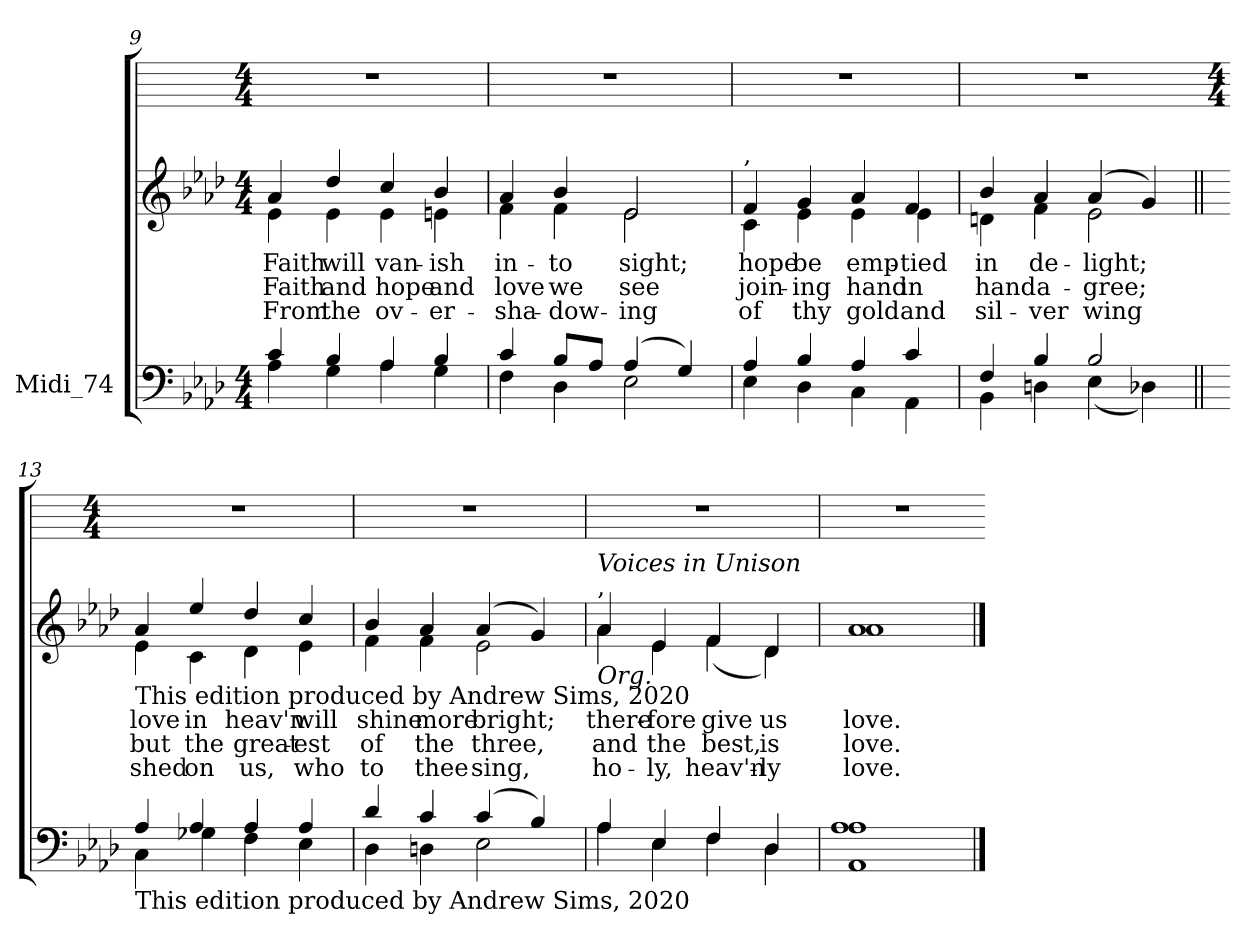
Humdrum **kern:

**kern	**kern	**text	**text	**text	**kern
*part3	*part2	*part2	*part2	*part2	*part1
*staff3	*staff2	*staff2	*staff2	*staff2	*staff1
*I"Midi_74	*	*	*	*	*
!!LO:LB:g=z
*clefF4	*clefG2	*	*	*	*
*k[b-e-a-d-]	*k[b-e-a-d-]	*	*	*	*
*A-:	*A-:	*	*	*	*
*M4/4	*M4/4	*	*	*	*M4/4
=9	=9	=9	=9	=9	=9
*^	*	*	*	*	*
!	!	!	!LO:LY:b	!LO:LY:b	!LO:LY:b	!
*	*	*^	*	*	*	*
4c/	4A-\	4a-/	4e-\	Faith	Faith	From	1r
!	!	!	!	!LO:LY:b	!LO:LY:b	!LO:LY:b	!
4B-/	4G\	4dd-/	4e-\	will	and	the	.
!	!	!	!	!LO:LY:b	!LO:LY:b	!LO:LY:b	!
4A-/	4A-\	4cc/	4e-\	van-	-hope	ov-	.
!	!	!	!	!LO:LY:b	!LO:LY:b	!LO:LY:b	!
4B-/	4G\	4b-/	4en\	-ish	and	er-	.
=10	=10	=10	=10	=10	=10	=10	=10
!	!	!	!	!LO:LY:b	!LO:LY:b	!LO:LY:b	!
4c/	4F\	4a-/	4f\	-in-	-love	sha-	1r
!	!	!	!	!LO:LY:b	!LO:LY:b	!LO:LY:b	!
8B-/L	4D-\	4b-/	4f\	-to	we	dow-	.
8A-/J	.	.	.	.	.	.	.
!	!	!	!	!LO:LY:b	!LO:LY:b	!LO:LY:b	!
(>4A-/	2E-\	2e-/	2e-\	-sight;	see	ing	.
4G/)	.	.	.	.	.	.	.
=11	=11	=11	=11	=11	=11	=11	=11
!	!	!LO:TX:a:t=,	!	!	!	!	!
!	!	!	!	!LO:LY:b	!LO:LY:b	!LO:LY:b	!
4A-/	4E-\	4f/	4c\	hope	join-	-of	1r
!	!	!	!	!LO:LY:b	!LO:LY:b	!LO:LY:b	!
4B-/	4D-\	4g/	4e-\	be	ing	thy	.
!	!	!	!	!LO:LY:b	!LO:LY:b	!LO:LY:b	!
4A-/	4C\	4a-/	4e-\	emp-	-hand	gold	.
!	!	!	!	!LO:LY:b	!LO:LY:b	!LO:LY:b	!
4c/	4AA-\	4f/	4e-\	tied	in	and	.
=12	=12	=12	=12	=12	=12	=12	=12
!	!	!	!	!LO:LY:b	!LO:LY:b	!LO:LY:b	!
4F/	4BB-\	4b-/	4dn\	in	hand	sil-	1r
!	!	!	!	!LO:LY:b	!LO:LY:b	!LO:LY:b	!
4B-/	4Dn\	4a-/	4f\	-de-	-a-	-ver	.
!	!	!	!	!LO:LY:b	!LO:LY:b	!LO:LY:b	!
2B-/	(<4E-\	(>4a-/	2e-\	light;	gree;	wing	.
.	4D-X\)	4g/)	.	.	.	.	.
!!LO:LB:g=z
=13||	=13||	=13||	=13||	=13	=13	=13	=13
*	*	*	*	*	*	*	*M4/4
!	!	!LO:TX:b:t=This edition produced by Andrew Sims, 2020	!	!	!	!	!
!LO:TX:b:t=This edition produced by Andrew Sims, 2020	!	!	!	!	!	!	!
!	!	!	!	!LO:LY:b	!LO:LY:b	!LO:LY:b	!
4A-/	4C\	4a-/	4e-\	love	but	shed	1r
!	!	!	!	!LO:LY:b	!LO:LY:b	!LO:LY:b	!
4A-/	4G-X\	4ee-/	4c\	in	the	on	.
!	!	!	!	!LO:LY:b	!LO:LY:b	!LO:LY:b	!
4A-/	4F\	4dd-/	4d-\	heav'n	great-	-us,	.
!	!	!	!	!LO:LY:b	!LO:LY:b	!LO:LY:b	!
4A-/	4E-\	4cc/	4e-\	will	est	who	.
=14	=14	=14	=14	=14	=14	=14	=14
!	!	!	!	!LO:LY:b	!LO:LY:b	!LO:LY:b	!
4d-/	4D-\	4b-/	4f\	shine	of	to	1r
!	!	!	!	!LO:LY:b	!LO:LY:b	!LO:LY:b	!
4c/	4Dn\	4a-/	4f\	more	the	thee	.
!	!	!	!	!LO:LY:b	!LO:LY:b	!LO:LY:b	!
(>4c/	2E-\	(>4a-/	2e-\	bright;	three,	sing,	.
4B-/)	.	4g/)	.	.	.	.	.
=15	=15	=15	=15	=15	=15	=15	=15
!	!	!LO:TX:a:t=,	!	!	!	!	!
!	!	!LO:TX:b:i:t=Org.	!	!	!	!	!
!	!	!LO:TX:a:i:t=Voices in Unison	!	!	!	!	!
!	!	!	!	!LO:LY:b	!LO:LY:b	!LO:LY:b	!
4A-/	4A-\	4a-/	4a-\	there-	-and	ho-	1r
!	!	!	!	!LO:LY:b	!LO:LY:b	!LO:LY:b	!
4E-/	4E-\	4e-/	4e-\	-fore	the	ly,	.
!	!	!	!	!LO:LY:b	!LO:LY:b	!LO:LY:b	!
4F/	4F\	4f/	(<4f\	give	best,	heav'n-	.
!	!	!	!	!LO:LY:b	!LO:LY:b	!LO:LY:b	!
4D-/	4D-\	4d-/	4d-\)	-us	is	ly	.
=16	=16	=16	=16	=16	=16	=16	=16
!	!	!	!	!LO:LY:b	!LO:LY:b	!LO:LY:b	!
1AA-/ 1A-/	1A-\	1a-/	1a-\	love.	love.	love.	1r
*v	*v	*	*	*	*	*	*
*	*v	*v	*	*	*	*
==	==	=	=	=	=
*-	*-	*-	*-	*-	*-
